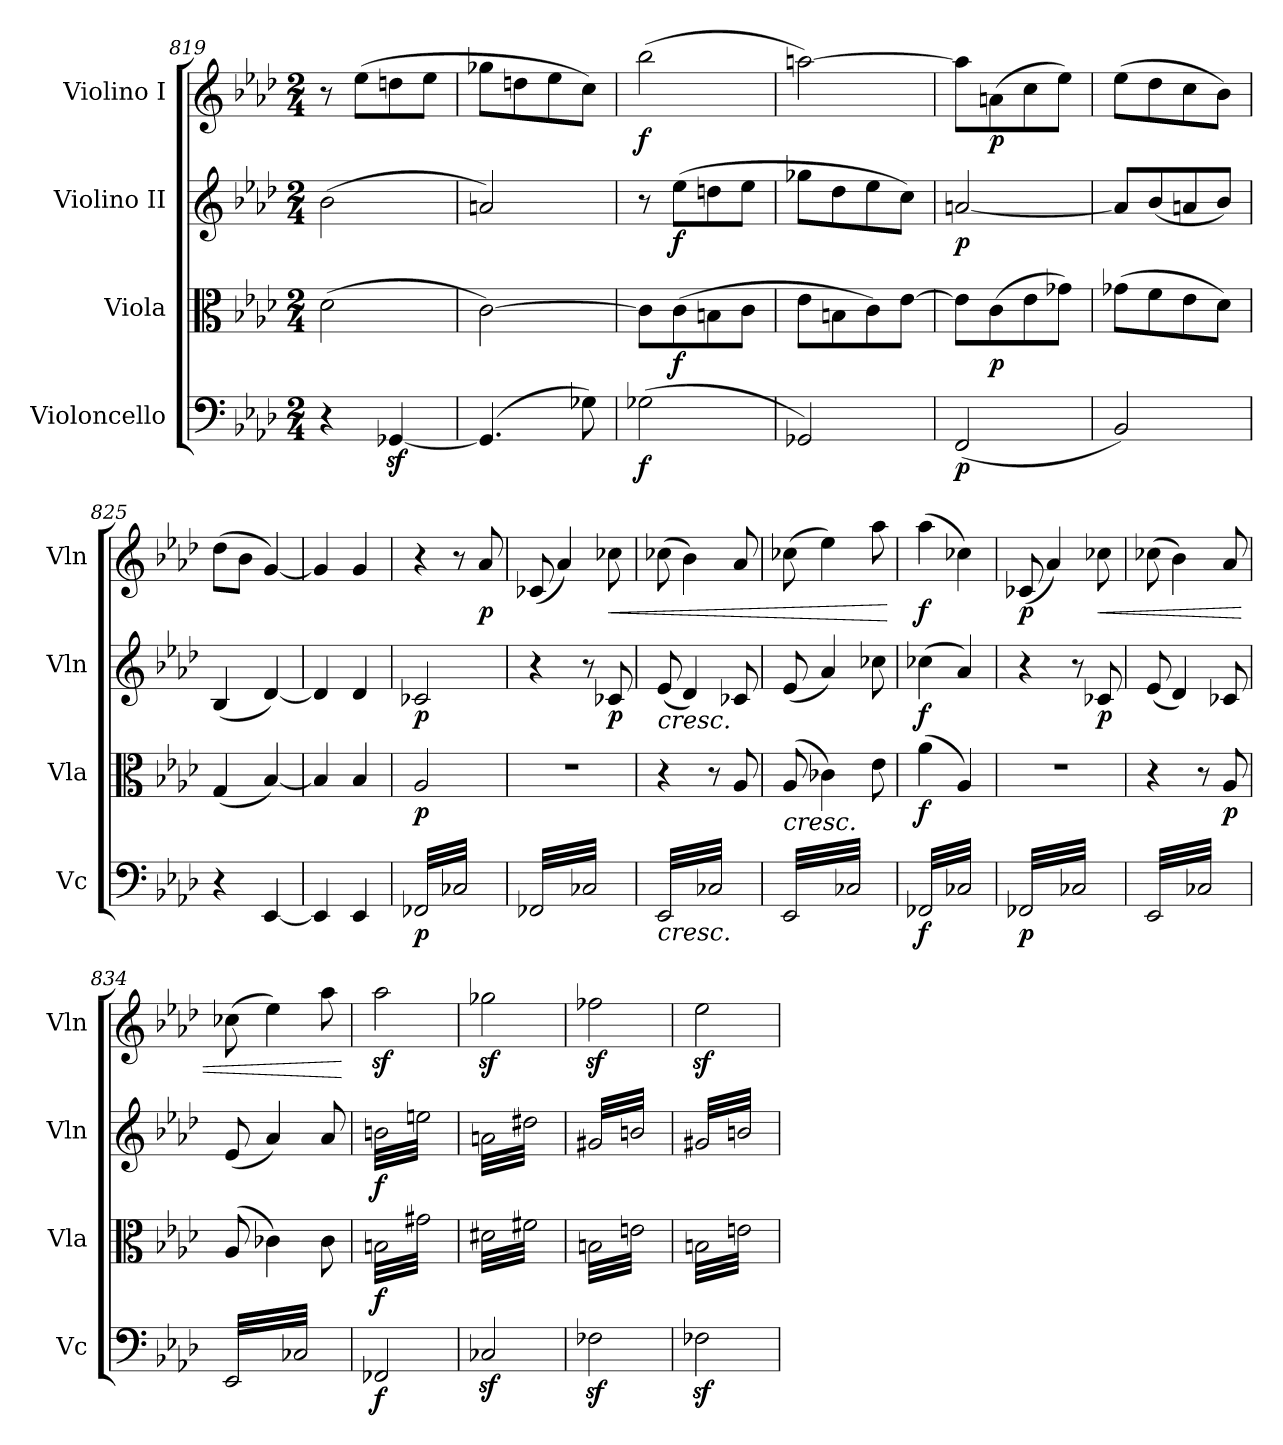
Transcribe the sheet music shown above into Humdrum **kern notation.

**kern	**dynam	**kern	**dynam	**kern	**dynam	**kern	**dynam
*part4	*part4	*part3	*part3	*part2	*part2	*part1	*part1
*staff4	*staff4	*staff3	*staff3	*staff2	*staff2	*staff1	*staff1
*I"Violoncello	*	*I"Viola	*	*I"Violino II	*	*I"Violino I	*
*I'Vc	*	*I'Vla	*	*I'Vln	*	*I'Vln	*
*clefF4	*	*clefC3	*	*clefG2	*	*clefG2	*
*k[b-e-a-d-]	*	*k[b-e-a-d-]	*	*k[b-e-a-d-]	*	*k[b-e-a-d-]	*
*M2/4	*	*M2/4	*	*M2/4	*	*M2/4	*
=819	=819	=819	=819	=819	=819	=819	=819
4r	.	(2d-\	.	(2b-\	.	8r	.
.	.	.	.	.	.	(8ee-\L	.
[4GG-Xz</	.	.	.	.	.	8ddn\	.
.	.	.	.	.	.	8ee-\J	.
=820	=820	=820	=820	=820	=820	=820	=820
(4.GG-/]	.	[2c\)	.	2an/)	.	8gg-X\L	.
.	.	.	.	.	.	8ddn\	.
.	.	.	.	.	.	8ee-\	.
8G-X\)	.	.	.	.	.	8cc\J)	.
=821	=821	=821	=821	=821	=821	=821	=821
!	!LO:DY:b	!	!	!	!	!	!LO:DY:b
(2G-X\	f	8c\L]	.	8r	.	(2bb-\	f
!	!	!	!LO:DY:b	!	!LO:DY:b	!	!
.	.	(8c\	f	(8ee-\L	f	.	.
.	.	8Bn\	.	8ddn\	.	.	.
.	.	8c\J	.	8ee-\J	.	.	.
=822	=822	=822	=822	=822	=822	=822	=822
2GG-X/)	.	8e-\L	.	8gg-X\L	.	[2aan\)	.
.	.	8Bn\	.	8dd-\	.	.	.
.	.	8c\)	.	8ee-\	.	.	.
.	.	[8e-\J	.	8cc\J)	.	.	.
!!LO:LB:g=z
=823	=823	=823	=823	=823	=823	=823	=823
!	!LO:DY:b	!	!	!	!LO:DY:b	!	!
(2FF/	p	8e-\L]	.	[2an/	p	8aa\L]	.
!	!	!	!LO:DY:b	!	!	!	!LO:DY:b
.	.	(8c\	p	.	.	(8an\	p
.	.	8e-\	.	.	.	8cc\	.
.	.	8g-X\J)	.	.	.	8ee-\J)	.
=824	=824	=824	=824	=824	=824	=824	=824
2BB-/)	.	(8g-X\L	.	8a/L]	.	(8ee-\L	.
.	.	8f\	.	(8b-/	.	8dd-\	.
.	.	8e-\	.	8an/	.	8cc\	.
.	.	8d-\J)	.	8b-/J)	.	8b-\J)	.
=825	=825	=825	=825	=825	=825	=825	=825
4r	.	(4G/	.	(4B-/	.	(8dd-\L	.
.	.	.	.	.	.	8b-\J	.
[4EE-/	.	[4B-/)	.	[4d-/)	.	[4g/)	.
=826	=826	=826	=826	=826	=826	=826	=826
4EE-/]	.	4B-/]	.	4d-/]	.	4g/]	.
4EE-/	.	4B-/	.	4d-/	.	4g/	.
=827	=827	=827	=827	=827	=827	=827	=827
!	!LO:DY:b	!	!LO:DY:b	!	!LO:DY:b	!	!
*tremolo	*	*	*	*	*	*	*
(32FF-X/LLL	p	2A-/	p	2c-X/	p	4r	.
32C-X/)	.	.	.	.	.	.	.
32FF-X/	.	.	.	.	.	.	.
32C-X/)	.	.	.	.	.	.	.
32FF-X/	.	.	.	.	.	.	.
32C-X/)	.	.	.	.	.	.	.
32FF-X/	.	.	.	.	.	.	.
32C-X/)	.	.	.	.	.	.	.
32FF-X/	.	.	.	.	.	8r	.
32C-X/)	.	.	.	.	.	.	.
32FF-X/	.	.	.	.	.	.	.
32C-X/)	.	.	.	.	.	.	.
!	!	!	!	!	!	!	!LO:DY:b
32FF-X/	.	.	.	.	.	8a-/	p
32C-X/)	.	.	.	.	.	.	.
32FF-X/	.	.	.	.	.	.	.
32C-X/)JJJ	.	.	.	.	.	.	.
=828	=828	=828	=828	=828	=828	=828	=828
(32FF-X/LLL	.	2r	.	4r	.	(8c-X/	.
32C-X/)	.	.	.	.	.	.	.
32FF-X/	.	.	.	.	.	.	.
32C-X/)	.	.	.	.	.	.	.
32FF-X/	.	.	.	.	.	4a-/)	.
32C-X/)	.	.	.	.	.	.	.
32FF-X/	.	.	.	.	.	.	.
32C-X/)	.	.	.	.	.	.	.
32FF-X/	.	.	.	8r	.	.	.
32C-X/)	.	.	.	.	.	.	.
32FF-X/	.	.	.	.	.	.	.
32C-X/)	.	.	.	.	.	.	.
!	!	!	!	!	!LO:DY:b	!	!LO:HP:b
32FF-X/	.	.	.	8c-X/	p	8cc-X\	<
32C-X/)	.	.	.	.	.	.	.
32FF-X/	.	.	.	.	.	.	.
32C-X/)JJJ	.	.	.	.	.	.	.
=829	=829	=829	=829	=829	=829	=829	=829
!	!LO:HP:b	!	!	!	!LO:HP:b	!	!
(32EE-/LLL	<	4r	.	(8e-/	<	(8cc-X\	.
32C-X/)	.	.	.	.	.	.	.
32EE-/	.	.	.	.	.	.	.
32C-X/)	.	.	.	.	.	.	.
32EE-/	.	.	.	4d-/)	.	4b-\)	.
32C-X/)	.	.	.	.	.	.	.
32EE-/	.	.	.	.	.	.	.
32C-X/)	.	.	.	.	.	.	.
32EE-/	.	8r	.	.	.	.	.
32C-X/)	.	.	.	.	.	.	.
32EE-/	.	.	.	.	.	.	.
32C-X/)	.	.	.	.	.	.	.
32EE-/	.	8A-/	.	8c-X/	.	8a-/	.
32C-X/)	.	.	.	.	.	.	.
32EE-/	.	.	.	.	.	.	.
32C-X/)JJJ	.	.	.	.	.	.	.
=830	=830	=830	=830	=830	=830	=830	=830
!	!	!	!LO:HP:b	!	!	!	!
(32EE-/LLL	.	(8A-/	<	(8e-/	.	(8cc-X\	.
32C-X/)	.	.	.	.	.	.	.
32EE-/	.	.	.	.	.	.	.
32C-X/)	.	.	.	.	.	.	.
32EE-/	.	4c-X\)	.	4a-/)	.	4ee-\)	.
32C-X/)	.	.	.	.	.	.	.
32EE-/	.	.	.	.	.	.	.
32C-X/)	.	.	.	.	.	.	.
32EE-/	.	.	.	.	.	.	.
32C-X/)	.	.	.	.	.	.	.
32EE-/	.	.	.	.	.	.	.
32C-X/)	.	.	.	.	.	.	.
32EE-/	.	8e-\	.	8cc-X\	.	8aa-\	.
32C-X/)	.	.	.	.	.	.	.
32EE-/	.	.	.	.	.	.	.
32C-X/)JJJ	.	.	.	.	.	.	.
.	.	.	.	.	.	.	[
=831	=831	=831	=831	=831	=831	=831	=831
!	!LO:DY:b	!	!LO:DY:b	!	!LO:DY:b	!	!LO:DY:b
(32FF-X/LLL	f	(4a-\	f	(4cc-X\	f	(4aa-\	f
32C-X/)	.	.	.	.	.	.	.
32FF-X/	.	.	.	.	.	.	.
32C-X/)	.	.	.	.	.	.	.
32FF-X/	.	.	.	.	.	.	.
32C-X/)	.	.	.	.	.	.	.
32FF-X/	.	.	.	.	.	.	.
32C-X/)	.	.	.	.	.	.	.
32FF-X/	.	4A-/)	.	4a-/)	.	4cc-X\)	.
32C-X/)	.	.	.	.	.	.	.
32FF-X/	.	.	.	.	.	.	.
32C-X/)	.	.	.	.	.	.	.
32FF-X/	.	.	.	.	.	.	.
32C-X/)	.	.	.	.	.	.	.
32FF-X/	.	.	.	.	.	.	.
32C-X/)JJJ	.	.	.	.	.	.	.
!!LO:PB:g=z
=832	=832	=832	=832	=832	=832	=832	=832
!	!LO:DY:b	!	!	!	!	!	!LO:DY:b
(32FF-X/LLL	p	2r	.	4r	.	(8c-X/	p
32C-X/)	.	.	.	.	.	.	.
32FF-X/	.	.	.	.	.	.	.
32C-X/)	.	.	.	.	.	.	.
32FF-X/	.	.	.	.	.	4a-/)	.
32C-X/)	.	.	.	.	.	.	.
32FF-X/	.	.	.	.	.	.	.
32C-X/)	.	.	.	.	.	.	.
32FF-X/	.	.	.	8r	.	.	.
32C-X/)	.	.	.	.	.	.	.
32FF-X/	.	.	.	.	.	.	.
32C-X/)	.	.	.	.	.	.	.
!	!	!	!	!	!LO:DY:b	!	!LO:HP:b
32FF-X/	.	.	.	8c-X/	p	8cc-X\	<
32C-X/)	.	.	.	.	.	.	.
32FF-X/	.	.	.	.	.	.	.
32C-X/)JJJ	.	.	.	.	.	.	.
=833	=833	=833	=833	=833	=833	=833	=833
(32EE-/LLL	.	4r	.	(8e-/	.	(8cc-X\	.
32C-X/)	.	.	.	.	.	.	.
32EE-/	.	.	.	.	.	.	.
32C-X/)	.	.	.	.	.	.	.
32EE-/	.	.	.	4d-/)	.	4b-\)	.
32C-X/)	.	.	.	.	.	.	.
32EE-/	.	.	.	.	.	.	.
32C-X/)	.	.	.	.	.	.	.
32EE-/	.	8r	.	.	.	.	.
32C-X/)	.	.	.	.	.	.	.
32EE-/	.	.	.	.	.	.	.
32C-X/)	.	.	.	.	.	.	.
!	!	!	!LO:DY:b	!	!	!	!
32EE-/	.	8A-/	p	8c-X/	.	8a-/	.
32C-X/)	.	.	.	.	.	.	.
32EE-/	.	.	.	.	.	.	.
32C-X/)JJJ	.	.	.	.	.	.	.
=834	=834	=834	=834	=834	=834	=834	=834
(32EE-/LLL	.	(8A-/	.	(8e-/	.	(8cc-X\	.
32C-X/)	.	.	.	.	.	.	.
32EE-/	.	.	.	.	.	.	.
32C-X/)	.	.	.	.	.	.	.
32EE-/	.	4c-X\)	.	4a-/)	.	4ee-\)	.
32C-X/)	.	.	.	.	.	.	.
32EE-/	.	.	.	.	.	.	.
32C-X/)	.	.	.	.	.	.	.
32EE-/	.	.	.	.	.	.	.
32C-X/)	.	.	.	.	.	.	.
32EE-/	.	.	.	.	.	.	.
32C-X/)	.	.	.	.	.	.	.
32EE-/	.	8c-\	.	8a-/	.	8aa-\	.
32C-X/)	.	.	.	.	.	.	.
32EE-/	.	.	.	.	.	.	.
32C-X/)JJJ	.	.	.	.	.	.	.
*Xtremolo	*	*	*	*	*	*	*
.	[	.	[	.	[	.	[
=835	=835	=835	=835	=835	=835	=835	=835
!	!LO:DY:b	!	!LO:DY:b	!	!LO:DY:b	!	!
*	*	*tremolo	*	*	*	*	*
*	*	*	*	*tremolo	*	*	*
2FF-X/	f	(32Bn\LLL	f	(32bn\LLL	f	2aa-z<\	.
.	.	32g#X\)	.	32een\)	.	.	.
.	.	32Bn\	.	32bn\	.	.	.
.	.	32g#X\)	.	32een\)	.	.	.
.	.	32Bn\	.	32bn\	.	.	.
.	.	32g#X\)	.	32een\)	.	.	.
.	.	32Bn\	.	32bn\	.	.	.
.	.	32g#X\)	.	32een\)	.	.	.
.	.	32Bn\	.	32bn\	.	.	.
.	.	32g#X\)	.	32een\)	.	.	.
.	.	32Bn\	.	32bn\	.	.	.
.	.	32g#X\)	.	32een\)	.	.	.
.	.	32Bn\	.	32bn\	.	.	.
.	.	32g#X\)	.	32een\)	.	.	.
.	.	32Bn\	.	32bn\	.	.	.
.	.	32g#X\)JJJ	.	32een\)JJJ	.	.	.
=836	=836	=836	=836	=836	=836	=836	=836
2C-Xz</	.	(32d#X\LLL	.	(32an\LLL	.	2gg-Xz<\	.
.	.	32f#X\)	.	32dd#X\)	.	.	.
.	.	32d#X\	.	32an\	.	.	.
.	.	32f#X\)	.	32dd#X\)	.	.	.
.	.	32d#X\	.	32an\	.	.	.
.	.	32f#X\)	.	32dd#X\)	.	.	.
.	.	32d#X\	.	32an\	.	.	.
.	.	32f#X\)	.	32dd#X\)	.	.	.
.	.	32d#X\	.	32an\	.	.	.
.	.	32f#X\)	.	32dd#X\)	.	.	.
.	.	32d#X\	.	32an\	.	.	.
.	.	32f#X\)	.	32dd#X\)	.	.	.
.	.	32d#X\	.	32an\	.	.	.
.	.	32f#X\)	.	32dd#X\)	.	.	.
.	.	32d#X\	.	32an\	.	.	.
.	.	32f#X\)JJJ	.	32dd#X\)JJJ	.	.	.
=837	=837	=837	=837	=837	=837	=837	=837
2F-Xz<\	.	(32Bn\LLL	.	(32g#X/LLL	.	2ff-Xz<\	.
.	.	32en\)	.	32bn/)	.	.	.
.	.	32Bn\	.	32g#X/	.	.	.
.	.	32en\)	.	32bn/)	.	.	.
.	.	32Bn\	.	32g#X/	.	.	.
.	.	32en\)	.	32bn/)	.	.	.
.	.	32Bn\	.	32g#X/	.	.	.
.	.	32en\)	.	32bn/)	.	.	.
.	.	32Bn\	.	32g#X/	.	.	.
.	.	32en\)	.	32bn/)	.	.	.
.	.	32Bn\	.	32g#X/	.	.	.
.	.	32en\)	.	32bn/)	.	.	.
.	.	32Bn\	.	32g#X/	.	.	.
.	.	32en\)	.	32bn/)	.	.	.
.	.	32Bn\	.	32g#X/	.	.	.
.	.	32en\)JJJ	.	32bn/)JJJ	.	.	.
=838	=838	=838	=838	=838	=838	=838	=838
2F-Xz<\	.	(32Bn\LLL	.	(32g#X/LLL	.	2ee-z<\	.
.	.	32en\)	.	32bn/)	.	.	.
.	.	32Bn\	.	32g#X/	.	.	.
.	.	32en\)	.	32bn/)	.	.	.
.	.	32Bn\	.	32g#X/	.	.	.
.	.	32en\)	.	32bn/)	.	.	.
.	.	32Bn\	.	32g#X/	.	.	.
.	.	32en\)	.	32bn/)	.	.	.
.	.	32Bn\	.	32g#X/	.	.	.
.	.	32en\)	.	32bn/)	.	.	.
.	.	32Bn\	.	32g#X/	.	.	.
.	.	32en\)	.	32bn/)	.	.	.
.	.	32Bn\	.	32g#X/	.	.	.
.	.	32en\)	.	32bn/)	.	.	.
.	.	32Bn\	.	32g#X/	.	.	.
.	.	32en\)JJJ	.	32bn/)JJJ	.	.	.
*	*	*	*	*Xtremolo	*	*	*
*	*	*Xtremolo	*	*	*	*	*
.	.	.	.	.	.	.	.
.	.	.	.	.	.	.	.
.	.	.	.	.	.	.	.
.	.	.	.	.	.	.	.
.	.	.	.	.	.	.	.
.	.	.	.	.	.	.	.
.	.	.	.	.	.	.	.
.	.	.	.	.	.	.	.
=	=	=	=	=	=	=	=
*-	*-	*-	*-	*-	*-	*-	*-
